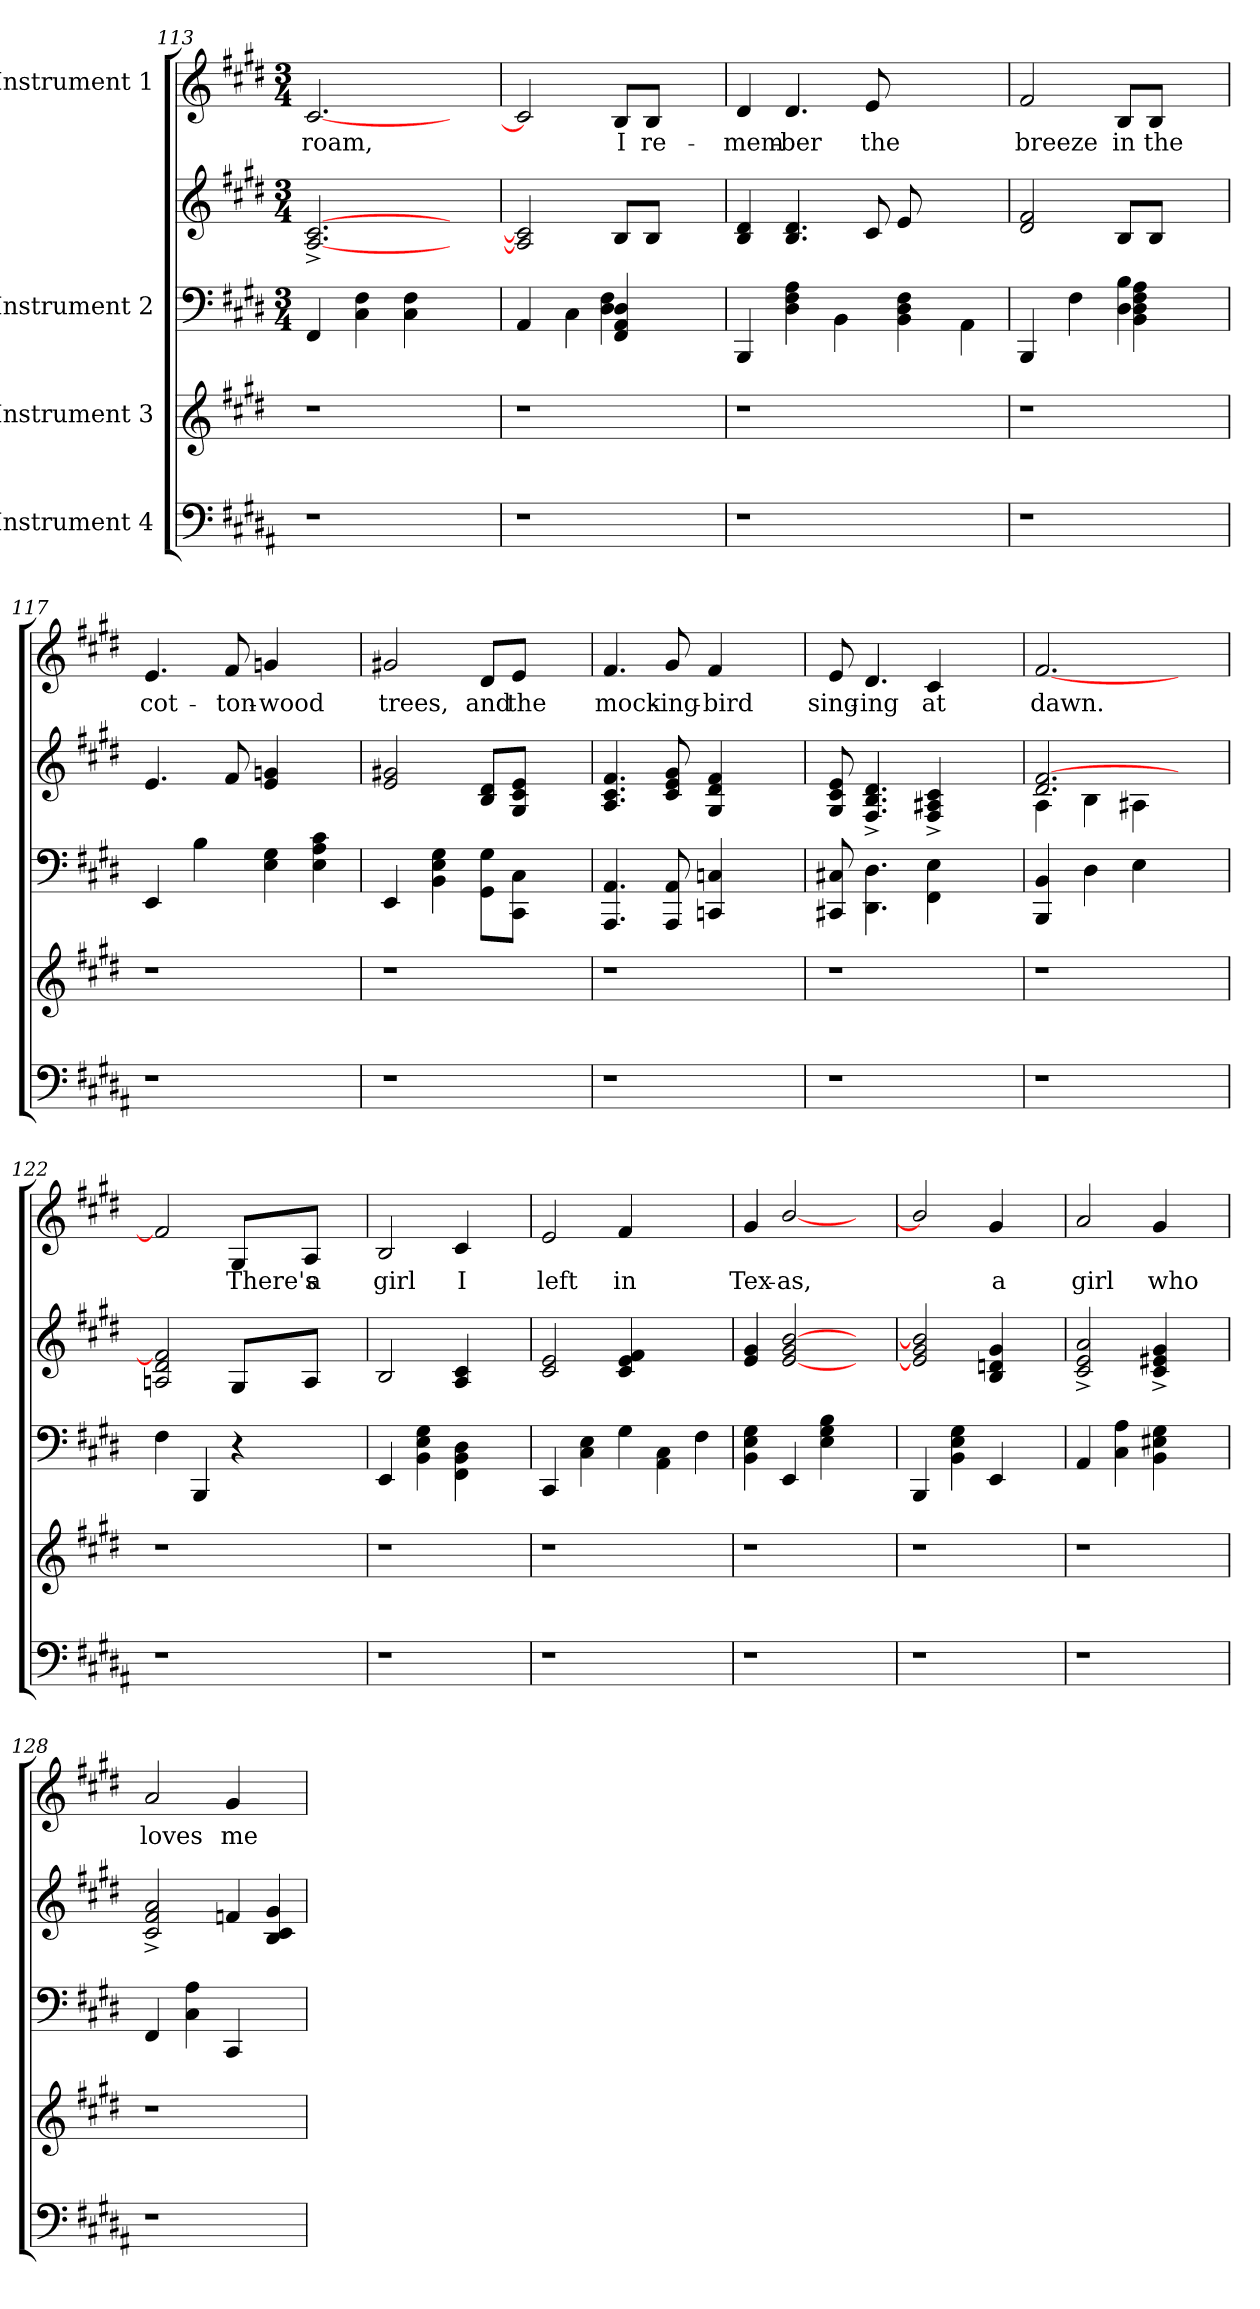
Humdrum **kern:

**kern	**kern	**kern	**kern	**kern	**text
*part4	*part3	*part2	*part2	*part1	*part1
*staff5	*staff4	*staff3	*staff2	*staff1	*staff1
*I"Instrument 4	*I"Instrument 3	*I"Instrument 2	*	*I"Instrument 1	*
!!LO:LB:g=z
*clefF4	*clefG2	*clefF4	*clefG2	*clefG2	*
*ITrd-3c-5	*	*	*	*	*
*k[f#c#g#d#]	*k[f#c#g#d#]	*k[f#c#g#d#]	*k[f#c#g#d#]	*k[f#c#g#d#]	*
*E:	*E:	*E:	*E:	*E:	*
*	*	*M3/4	*M3/4	*M3/4	*
=113	=113	=113	=113	=113	=113
!	!	!	!	!	!LO:LY:b
1r	1r	4FF#/	[>2.c#/^> [<2.A/^>	[<2.c#/	roam,
.	.	4C#\ 4F#\	.	.	.
.	.	4C#\ 4F#\	.	.	.
.	.	4ryy	4ryy	4ryy	.
=114	=114	=114	=114	=114	=114
*	*	*^	*^	*	*
1r	1r	2ryy	4AA/	2A/] 2c#/]	2ryy	2c#/]	.
.	.	.	4C#\	.	.	.	.
!	!	!	!	!	!	!	!LO:LY:b:rj
.	.	4D#/ 4AA/ 4FF#/	4F#\ 4D#\	4ryy	8B/L	8B/L	I
!	!	!	!	!	!	!	!LO:LY:b:cj
.	.	.	.	.	8B/J	8B/J	re-
.	.	4ryy	4ryy	4ryy	4ryy	4ryy	.
=115	=115	=115	=115	=115	=115	=115	=115
!	!	!	!	!	!	!	!LO:LY:b
*	*	*v	*v	*	*	*	*
*	*	*	*v	*v	*	*
1r	1r	4BBB/	4B/ 4d#/	4d#/	-mem-
!	!	!	!	!	!LO:LY:b:cj
.	.	4D#\ 4A\ 4F#\	4.B/ 4.d#/	4.d#/	-ber
.	.	4BB\	.	.	.
!	!	!	!	!	!LO:LY:b
.	.	.	8c#/	8e/	the
.	.	4D#\ 4F#\ 4BB\	8e/	2ryy	.
.	.	.	4.ryy	.	.
4ryy	4ryy	4AA\	.	.	.
=116	=116	=116	=116	=116	=116
*	*	*^	*^	*	*
!	!	!	!	!	!	!	!LO:LY:b
1r	1r	4BBB/	2ryy	2ryy	2d#/ 2f#/	2f#/	breeze
.	.	4F#\	.	.	.	.	.
!	!	!	!	!	!	!	!LO:LY:b:cj
.	.	4D#\ 4B\	4A\ 4F#\ 4D#\ 4BB\	8B/L	4ryy	8B/L	in
!	!	!	!	!	!	!	!LO:LY:b
.	.	.	.	8B/J	.	8B/J	the
.	.	4ryy	4ryy	4ryy	4ryy	4ryy	.
=117	=117	=117	=117	=117	=117	=117	=117
!	!	!	!	!	!	!	!LO:LY:b
*	*	*v	*v	*	*	*	*
*	*	*	*v	*v	*	*
1r	1r	4EE/	4.e/	4.e/	cot-
.	.	4B\	.	.	.
!	!	!	!	!	!LO:LY:b
.	.	.	8f#/	8f#/	-ton-
!	!	!	!	!	!LO:LY:b:cj
.	.	4G#\ 4E\	4gn/ 4e/	4gn/	-wood
.	.	4c#\ 4A\ 4E\	4ryy	4ryy	.
!!LO:LB:g=z
=118	=118	=118	=118	=118	=118
!	!	!	!	!	!LO:LY:b:cj
1r	1r	4EE/	2e/ 2g#X/	2g#X/	trees,
.	.	4E\ 4BB\ 4G#\	.	.	.
!	!	!	!	!	!LO:LY:b
.	.	8GG#\ 8G#\L	8d#/ 8B/L	8d#/L	and
!	!	!	!	!	!LO:LY:b
.	.	8C#\ 8CC#\J	8c#/ 8e/ 8G#/J	8e/J	the
.	.	4ryy	4ryy	4ryy	.
=119	=119	=119	=119	=119	=119
!	!	!	!	!	!LO:LY:b
1r	1r	4.AA/ 4.AAA/	4.f#/ 4.c#/ 4.A/	4.f#/	mock-
!	!	!	!	!	!LO:LY:b:cj
.	.	8AAA/ 8AA/	8c#/ 8g#/ 8e/	8g#/	-ing-
!	!	!	!	!	!LO:LY:b
.	.	4CCn/ 4Cn/	4f#/ 4d#/ 4G#/	4f#/	-bird
.	.	4ryy	4ryy	4ryy	.
=120	=120	=120	=120	=120	=120
!	!	!	!	!	!LO:LY:b
1r	1r	8C#X/ 8CC#X/	8e/ 8c#/ 8G#/	8e/	sing-
!	!	!	!	!	!LO:LY:b:cj
.	.	4.DD#\ 4.D#\	4.d#/^> 4.F#/^> 4.B/^>	4.d#/	-ing
!	!	!	!	!	!LO:LY:b:cj
.	.	4E\ 4FF#\	4F#/^> 4c#/^> 4A#X/^>	4c#/	at
.	.	4ryy	4ryy	4ryy	.
=121	=121	=121	=121	=121	=121
*	*	*	*^	*	*
!	!	!	!	!	!	!LO:LY:b
1r	1r	4BBB/ 4BB/	2.d#/ [>2.f#/	4A\	[<2.f#/	dawn.
.	.	4D#\	.	4B\	.	.
.	.	4E\	.	4A#X\	.	.
.	.	4ryy	4ryy	4ryy	4ryy	.
=122	=122	=122	=122	=122	=122	=122
*	*	*^	*	*	*	*
1r	1r	4ryy	4F#\	2An/ 2d#/ 2f#/]	2ryy	2f#/]	.
.	.	4BBB/	4ryy	.	.	.	.
!	!	!	!	!	!	!	!LO:LY:b
.	.	4r	2ryy	4ryy	8G#/L	8G#/L	There's
!	!	!	!	!	!	!	!LO:LY:b:cj
.	.	.	.	.	8A/J	8A/J	a
.	.	4ryy	.	4ryy	4ryy	4ryy	.
*	*	*v	*v	*	*	*	*
!!LO:PB:g=z
=123	=123	=123	=123	=123	=123	=123
!	!	!	!	!	!	!LO:LY:b
*	*	*	*v	*v	*	*
1r	1r	4EE/	2B/	2B/	girl
.	.	4E\ 4BB\ 4G#\	.	.	.
!	!	!	!	!	!LO:LY:b:rj
.	.	4D#\ 4BB\ 4FF#\	4c#/ 4A/	4c#/	I
.	.	4ryy	4ryy	4ryy	.
=124	=124	=124	=124	=124	=124
!	!	!	!	!	!LO:LY:b
1r	1r	4CC#/	2c#/ 2e/	2e/	left
.	.	4E\ 4C#\	.	.	.
!	!	!	!	!	!LO:LY:b:cj
.	.	4G#\	4c#/ 4e/ 4f#/	4f#/	in
.	.	4C#\ 4AA\	2ryy	2ryy	.
4ryy	4ryy	4F#\	.	.	.
=125	=125	=125	=125	=125	=125
!	!	!	!	!	!LO:LY:b
1r	1r	4BB\ 4E\ 4G#\	4g#/ 4e/	4g#/	Tex-
!	!	!	!	!	!LO:LY:b:cj
.	.	4EE/	[>2b/ 2g#/ [<2e/	[<2b/	-as,
.	.	4G#\ 4E\ 4B\	.	.	.
.	.	4ryy	4ryy	4ryy	.
=126	=126	=126	=126	=126	=126
1r	1r	4BBB/	2e/] 2g#/ 2b/]	2b/]	.
.	.	4BB\ 4G#\ 4E\	.	.	.
!	!	!	!	!	!LO:LY:b:cj
.	.	4EE/	4dn/ 4B/ 4g#/	4g#/	a
.	.	4ryy	4ryy	4ryy	.
=127	=127	=127	=127	=127	=127
!	!	!	!	!	!LO:LY:b
1r	1r	4AA/	2e/^> 2c#/^> 2a/^>	2a/	girl
.	.	4A\ 4C#\	.	.	.
!	!	!	!	!	!LO:LY:b
.	.	4BB\ 4G#\ 4E#X\	4g#/^> 4c#/^> 4e#X/^>	4g#/	who
.	.	4ryy	4ryy	4ryy	.
=128	=128	=128	=128	=128	=128
!	!	!	!	!	!LO:LY:b
1r	1r	4FF#/	2c#/^> 2f#/^> 2a/^>	2a/	loves
.	.	4A\ 4C#\	.	.	.
!	!	!	!	!	!LO:LY:b
.	.	4CC#/	4fn/	4g#/	me
.	.	4ryy	4B/ 4g#/ 4c#/	4ryy	.
=	=	=	=	=	=
*-	*-	*-	*-	*-	*-
